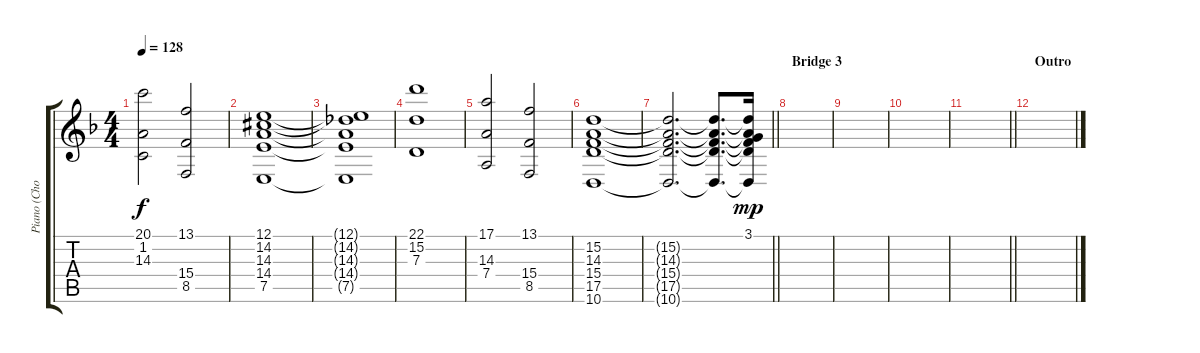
\track ("Piano (Chords)" "Piano (Cho") {instrument brightacousticpiano}
\staff {score tabs}
\tuning (E4 B3 G3 D3 A2 E2) {hide}
\ts (4 4)
\tempo 128
\clef g2
\ks f
(20.1 1.2 14.3).2{dy f} (13.1 15.4 8.5).2 |
(12.1 14.2{acc #} 14.3 14.4 7.5).1 |
(12.1{t} 14.2{t} 14.3{t} 14.4{t} 7.5{t}).1 |
(22.1 15.2 7.3).1 |
(17.1 14.3 7.4).2 (13.1 15.4 8.5).2 |
(15.2 14.3 15.4 17.5 10.6).1 |
\barLineRight lightlight
(15.2{t} 14.3{t} 15.4{t} 17.5{t} 10.6{t}).2{d} (15.2{t} 14.3{t} 15.4{t} 17.5{t} 10.6{t}).8{d} (3.1 15.2{t} 14.3{t} 15.4{t} 17.5{t} 10.6{t}).16{dy mp} |
\section ("" "Bridge 3")
|
|
|
\barLineRight lightlight
|
\section ("" "Outro")
